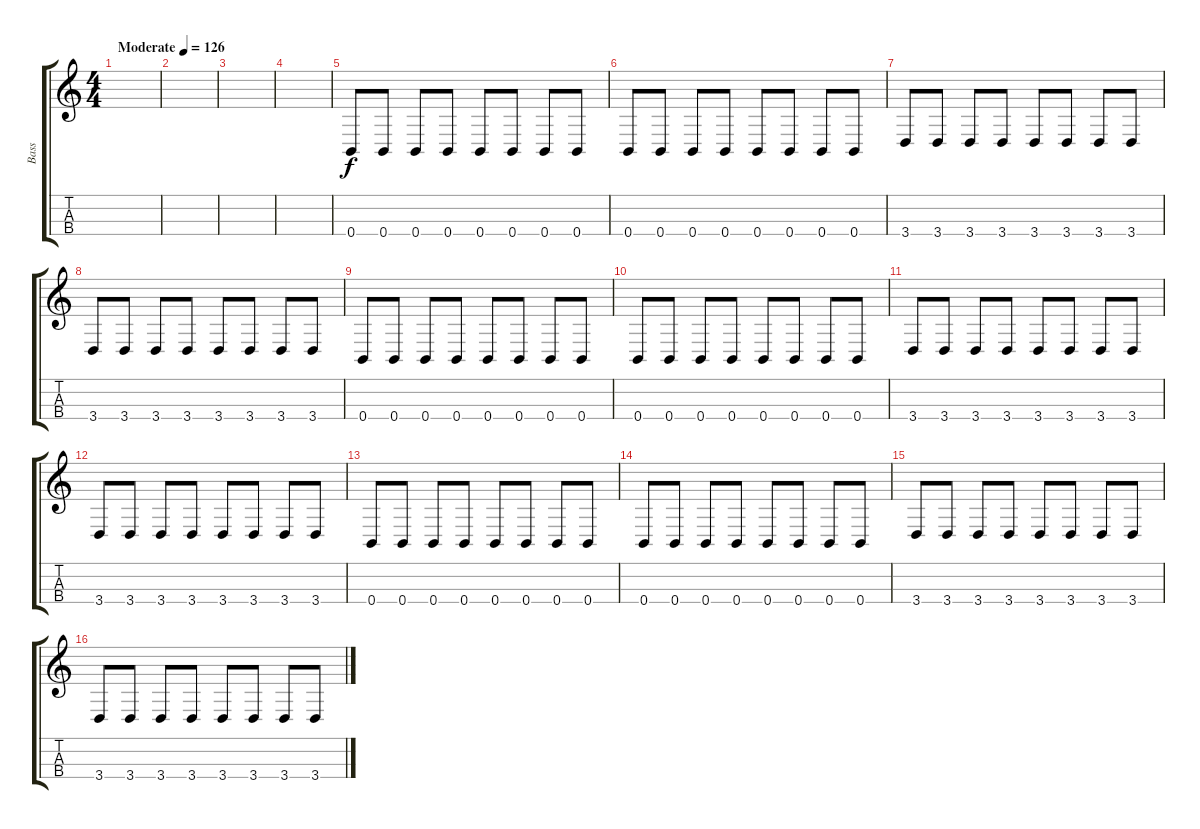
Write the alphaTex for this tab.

\track ("Bass" "Bass") {instrument electricbassfinger}
\staff {score tabs}
\tuning (E3 B2 Gb2 B1) {hide}
\ts (4 4)
\tempo (126 "Moderate")
\clef g2
\ks c
|
|
|
|
0.4.8 0.4.8 0.4.8 0.4.8 0.4.8 0.4.8 0.4.8 0.4.8 |
0.4.8 0.4.8 0.4.8 0.4.8 0.4.8 0.4.8 0.4.8 0.4.8 |
3.4.8 3.4.8 3.4.8 3.4.8 3.4.8 3.4.8 3.4.8 3.4.8 |
3.4.8 3.4.8 3.4.8 3.4.8 3.4.8 3.4.8 3.4.8 3.4.8 |
0.4.8 0.4.8 0.4.8 0.4.8 0.4.8 0.4.8 0.4.8 0.4.8 |
0.4.8 0.4.8 0.4.8 0.4.8 0.4.8 0.4.8 0.4.8 0.4.8 |
3.4.8 3.4.8 3.4.8 3.4.8 3.4.8 3.4.8 3.4.8 3.4.8 |
3.4.8 3.4.8 3.4.8 3.4.8 3.4.8 3.4.8 3.4.8 3.4.8 |
0.4.8 0.4.8 0.4.8 0.4.8 0.4.8 0.4.8 0.4.8 0.4.8 |
0.4.8 0.4.8 0.4.8 0.4.8 0.4.8 0.4.8 0.4.8 0.4.8 |
3.4.8 3.4.8 3.4.8 3.4.8 3.4.8 3.4.8 3.4.8 3.4.8 |
3.4.8 3.4.8 3.4.8 3.4.8 3.4.8 3.4.8 3.4.8 3.4.8
